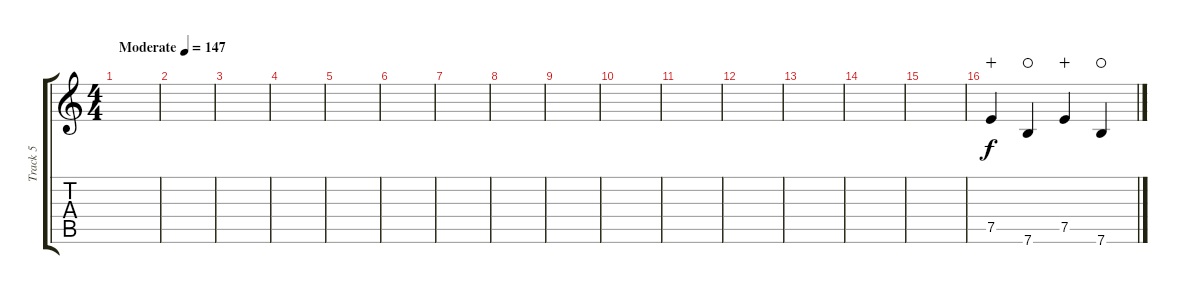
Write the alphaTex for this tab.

\track ("Track 5" "Track 5") {instrument distortionguitar}
\staff {score tabs}
\tuning (E4 B3 G3 D3 A2 E2) {hide}
\ts (4 4)
\tempo (147 "Moderate")
\clef g2
\ks c
|
|
|
|
|
|
|
|
|
|
|
|
|
|
|
7.5.4{wahc} 7.6.4{waho} 7.5.4{wahc} 7.6.4{waho}
